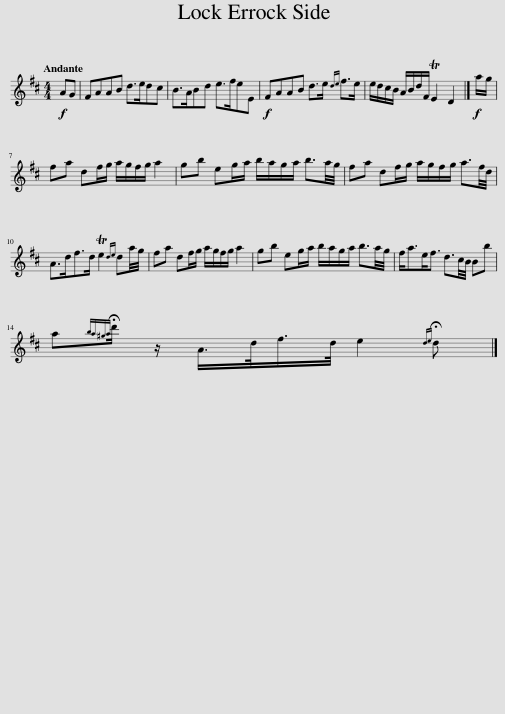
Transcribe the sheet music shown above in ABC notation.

X:1
L:1/8
Q:1/4=88
M:4/4
I:linebreak $
K:D
V:1 treble
V:1
!f! AG | FAAB d>edc | B>ABd e>feE |!f! FAAB d>e{de} f>e | e/d/c/B/ A/B/d/F/ TE2 D2 |] %5
!f! a/g/ |$ fa df/g/ a/g/f/g/ a2 | gb eg/a/ b/a/g/a/ b3/2a/4g/4 | fa df/g/ a/g/f/g/ a3/2f/4d/4 |$ A>df>d Te2{de} da/4g/4 | %10
 fa df/g/ a/g/f/g/ a2 | gb eg/a/ b/a/g/a/ b3/2a/4g/4 | f<ae<f d3/2c/4B/4 Bb |$ a{!fermata!b!fermata!a!fermata!^g!fermata!a}!fermata!d'/ z/ A/>d/f/>d/ e2{!fermata!d!fermata!e} !fermata!d |] %14
